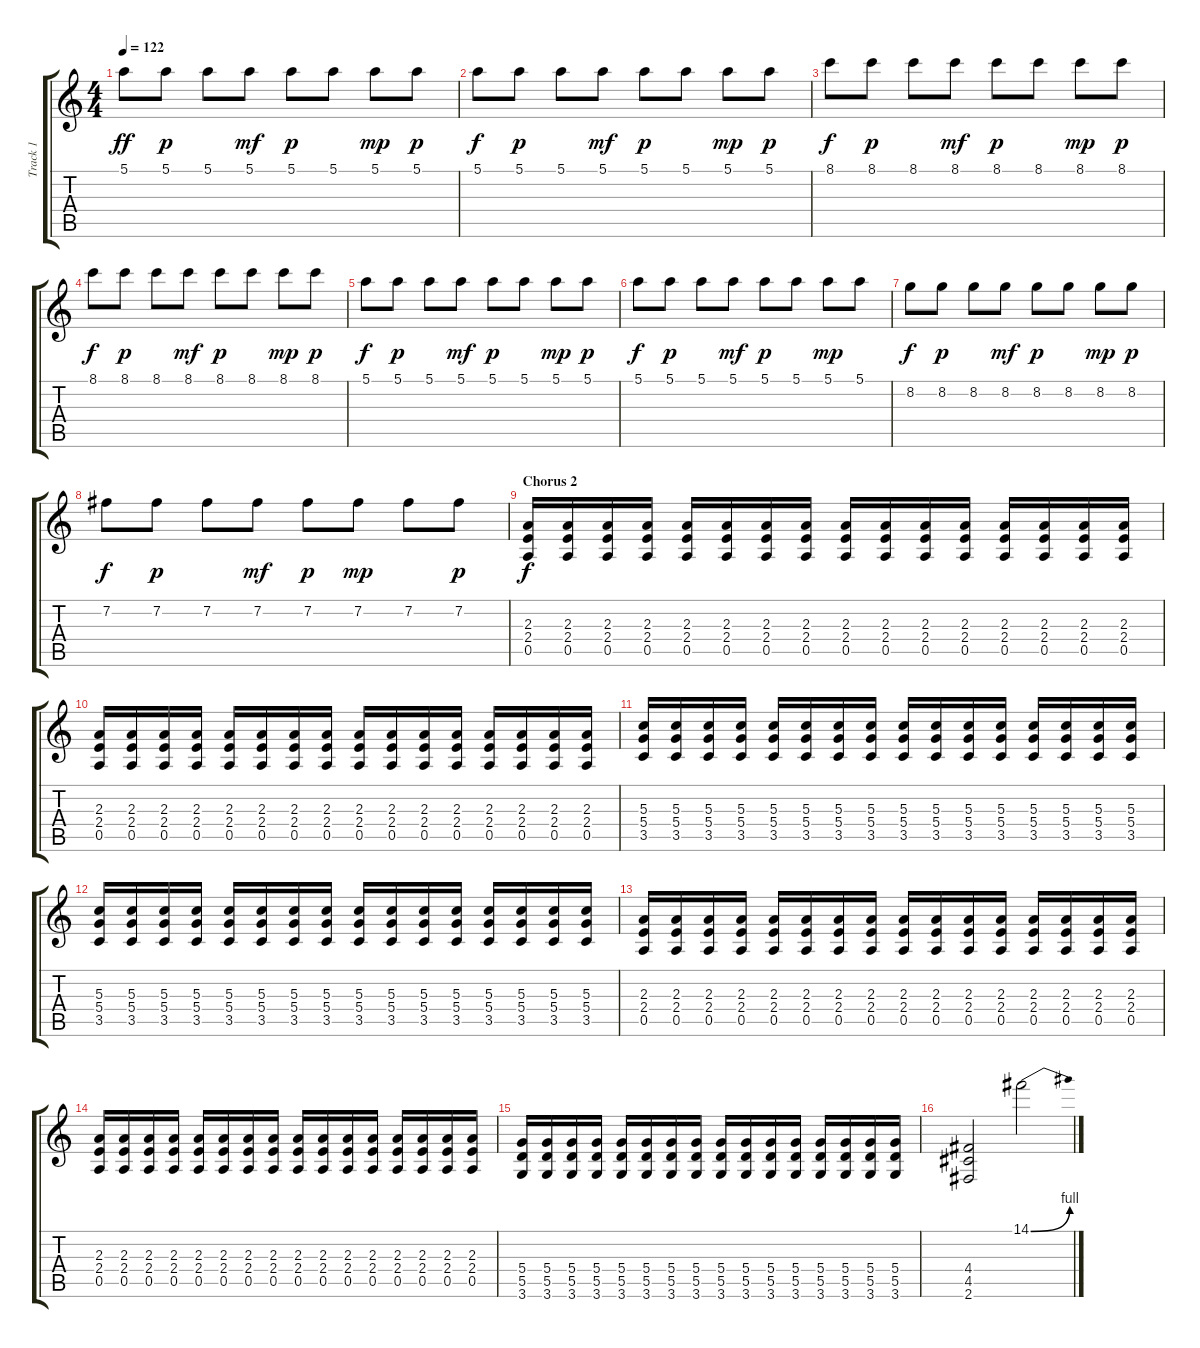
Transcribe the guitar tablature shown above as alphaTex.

\track ("Track 1" "Track 1") {instrument electricguitarjazz}
\staff {score tabs}
\tuning (E4 B3 G3 D3 A2 E2) {hide}
\ts (4 4)
\tempo 122
\clef g2
\ks c
5.1.8{dy ff} 5.1.8{dy p} 5.1.8 5.1.8{dy mf} 5.1.8{dy p} 5.1.8 5.1.8{dy mp} 5.1.8{dy p} |
5.1.8{dy f} 5.1.8{dy p} 5.1.8 5.1.8{dy mf} 5.1.8{dy p} 5.1.8 5.1.8{dy mp} 5.1.8{dy p} |
8.1.8{dy f} 8.1.8{dy p} 8.1.8 8.1.8{dy mf} 8.1.8{dy p} 8.1.8 8.1.8{dy mp} 8.1.8{dy p} |
8.1.8{dy f} 8.1.8{dy p} 8.1.8 8.1.8{dy mf} 8.1.8{dy p} 8.1.8 8.1.8{dy mp} 8.1.8{dy p} |
5.1.8{dy f} 5.1.8{dy p} 5.1.8 5.1.8{dy mf} 5.1.8{dy p} 5.1.8 5.1.8{dy mp} 5.1.8{dy p} |
5.1.8{dy f} 5.1.8{dy p} 5.1.8 5.1.8{dy mf} 5.1.8{dy p} 5.1.8 5.1.8{dy mp} 5.1.8 |
8.2.8{dy f} 8.2.8{dy p} 8.2.8 8.2.8{dy mf} 8.2.8{dy p} 8.2.8 8.2.8{dy mp} 8.2.8{dy p} |
7.2.8{dy f} 7.2.8{dy p} 7.2.8 7.2.8{dy mf} 7.2.8{dy p} 7.2.8{dy mp} 7.2.8 7.2.8{dy p} |
\section ("" "Chorus 2")
(2.3 2.4 0.5).16{dy f volume 16 instrument distortionguitar} (2.3 2.4 0.5).16 (2.3 2.4 0.5).16 (2.3 2.4 0.5).16 (2.3 2.4 0.5).16 (2.3 2.4 0.5).16 (2.3 2.4 0.5).16 (2.3 2.4 0.5).16 (2.3 2.4 0.5).16 (2.3 2.4 0.5).16 (2.3 2.4 0.5).16 (2.3 2.4 0.5).16 (2.3 2.4 0.5).16 (2.3 2.4 0.5).16 (2.3 2.4 0.5).16 (2.3 2.4 0.5).16 |
(2.3 2.4 0.5).16 (2.3 2.4 0.5).16 (2.3 2.4 0.5).16 (2.3 2.4 0.5).16 (2.3 2.4 0.5).16 (2.3 2.4 0.5).16 (2.3 2.4 0.5).16 (2.3 2.4 0.5).16 (2.3 2.4 0.5).16 (2.3 2.4 0.5).16 (2.3 2.4 0.5).16 (2.3 2.4 0.5).16 (2.3 2.4 0.5).16 (2.3 2.4 0.5).16 (2.3 2.4 0.5).16 (2.3 2.4 0.5).16 |
(5.3 5.4 3.5).16 (5.3 5.4 3.5).16 (5.3 5.4 3.5).16 (5.3 5.4 3.5).16 (5.3 5.4 3.5).16 (5.3 5.4 3.5).16 (5.3 5.4 3.5).16 (5.3 5.4 3.5).16 (5.3 5.4 3.5).16 (5.3 5.4 3.5).16 (5.3 5.4 3.5).16 (5.3 5.4 3.5).16 (5.3 5.4 3.5).16 (5.3 5.4 3.5).16 (5.3 5.4 3.5).16 (5.3 5.4 3.5).16 |
(5.3 5.4 3.5).16 (5.3 5.4 3.5).16 (5.3 5.4 3.5).16 (5.3 5.4 3.5).16 (5.3 5.4 3.5).16 (5.3 5.4 3.5).16 (5.3 5.4 3.5).16 (5.3 5.4 3.5).16 (5.3 5.4 3.5).16 (5.3 5.4 3.5).16 (5.3 5.4 3.5).16 (5.3 5.4 3.5).16 (5.3 5.4 3.5).16 (5.3 5.4 3.5).16 (5.3 5.4 3.5).16 (5.3 5.4 3.5).16 |
(2.3 2.4 0.5).16 (2.3 2.4 0.5).16 (2.3 2.4 0.5).16 (2.3 2.4 0.5).16 (2.3 2.4 0.5).16 (2.3 2.4 0.5).16 (2.3 2.4 0.5).16 (2.3 2.4 0.5).16 (2.3 2.4 0.5).16 (2.3 2.4 0.5).16 (2.3 2.4 0.5).16 (2.3 2.4 0.5).16 (2.3 2.4 0.5).16 (2.3 2.4 0.5).16 (2.3 2.4 0.5).16 (2.3 2.4 0.5).16 |
(2.3 2.4 0.5).16 (2.3 2.4 0.5).16 (2.3 2.4 0.5).16 (2.3 2.4 0.5).16 (2.3 2.4 0.5).16 (2.3 2.4 0.5).16 (2.3 2.4 0.5).16 (2.3 2.4 0.5).16 (2.3 2.4 0.5).16 (2.3 2.4 0.5).16 (2.3 2.4 0.5).16 (2.3 2.4 0.5).16 (2.3 2.4 0.5).16 (2.3 2.4 0.5).16 (2.3 2.4 0.5).16 (2.3 2.4 0.5).16 |
(5.4 5.5 3.6).16 (5.4 5.5 3.6).16 (5.4 5.5 3.6).16 (5.4 5.5 3.6).16 (5.4 5.5 3.6).16 (5.4 5.5 3.6).16 (5.4 5.5 3.6).16 (5.4 5.5 3.6).16 (5.4 5.5 3.6).16 (5.4 5.5 3.6).16 (5.4 5.5 3.6).16 (5.4 5.5 3.6).16 (5.4 5.5 3.6).16 (5.4 5.5 3.6).16 (5.4 5.5 3.6).16 (5.4 5.5 3.6).16 |
(4.4 4.5 2.6).2 14.1{be (bend 0 0 60 4)}.2{instrument overdrivenguitar}
